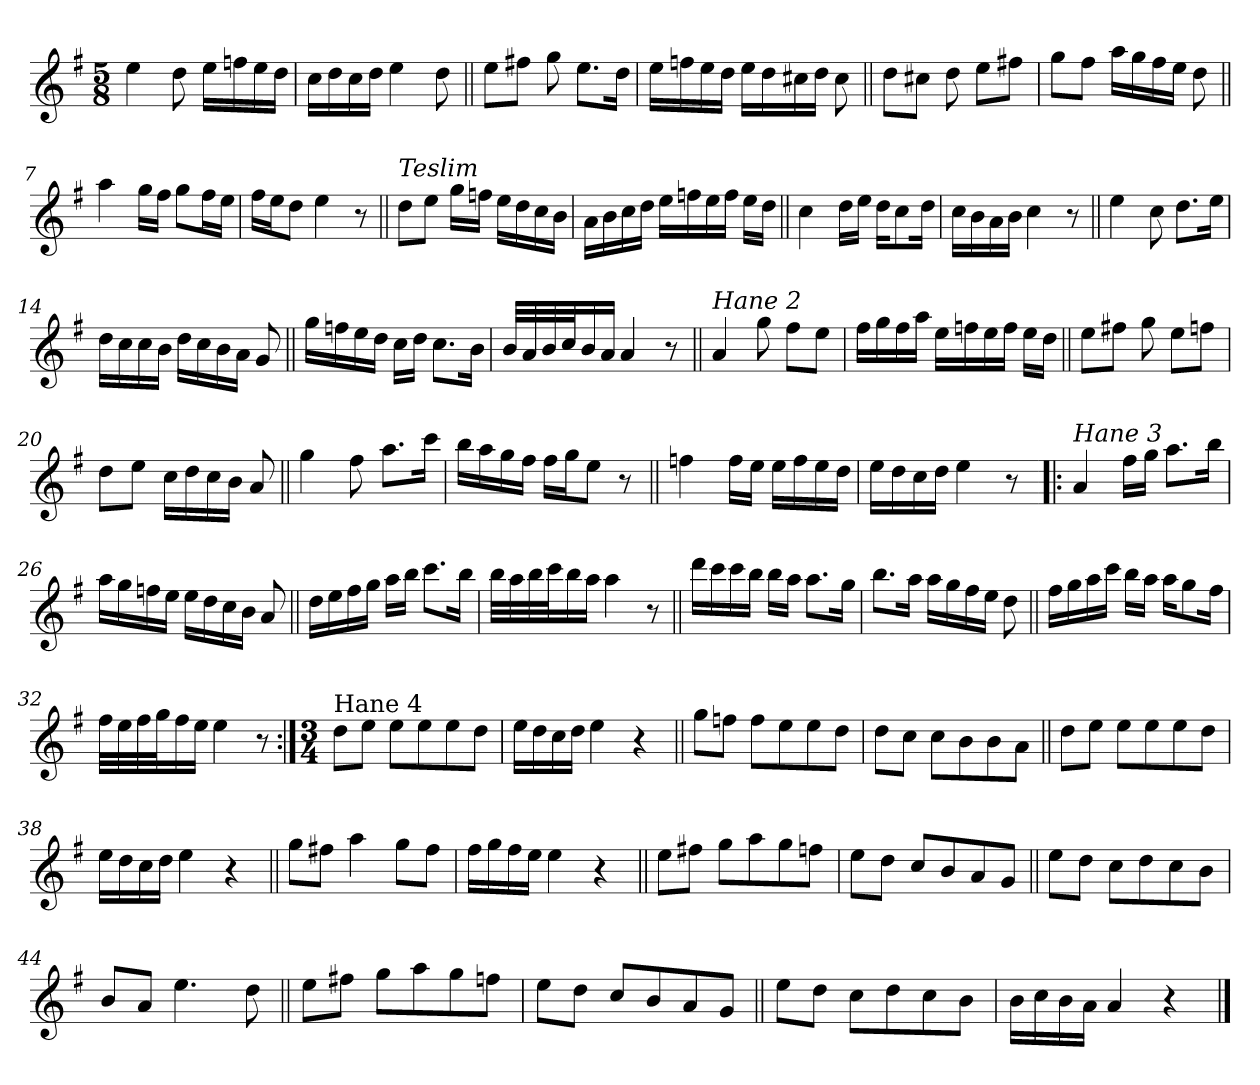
**kern
*part1
*staff1
*clefG2
*k[f#]
*G:
*M5/8
=1
4ee\
8dd\
16ee\LL
16ffn\
16ee\
16dd\JJ
=2
16cc\LL
16dd\
16cc\
16dd\JJ
4ee\
8dd\
=3||
8ee\L
8ff#X\J
8gg\
8.ee\L
16dd\Jk
=4
16ee\LL
16ffn\
16ee\
16dd\JJ
16ee\LL
16dd\
16cc#X\
16dd\JJ
8cc#\
!!LO:LB:g=z
=5||
8dd\L
8cc#X\J
8dd\
8ee\L
8ff#X\J
=6
8gg\L
8ff#\J
16aa\LL
16gg\
16ff#\
16ee\JJ
8dd\
=7||
4aa\
16gg\LL
16ff#\JJ
8gg\L
16ff#\L
16ee\JJ
=8
16ff#\LL
16ee\J
8dd\J
4ee\
8r
=9||
!LO:TX:a:i:t=Teslim
8dd\L
8ee\J
16gg\LL
16ffn\JJ
16ee\LL
16dd\
16cc\
16b\JJ
!!LO:LB:g=z
=10
16a\LL
16b\
16cc\
16dd\JJ
16ee\LL
16ffn\
16ee\
16ff\JJ
16ee\LL
16dd\JJ
=11||
4cc\
16dd\LL
16ee\JJ
16dd\KL
8cc\
16dd\Jk
=12
16cc\LL
16b\
16a\
16b\JJ
4cc\
8r
=13||
4ee\
8cc\
8.dd\L
16ee\Jk
=14
16dd\LL
16cc\
16cc\
16b\JJ
16dd\LL
16cc\
16b\
16a\JJ
8g/
!!LO:LB:g=z
=15||
16gg\LL
16ffn\
16ee\
16dd\JJ
16cc\LL
16dd\JJ
8.cc\L
16b\Jk
=16
32b/LLL
32a/
32b/
32cc/J
16b/
16a/JJ
4a/
8r
=17||
!LO:TX:a:i:t=Hane 2
4a/
8gg\
8ff#\L
8ee\J
=18
16ff#\LL
16gg\
16ff#\
16aa\JJ
16ee\LL
16ffn\
16ee\
16ff\JJ
16ee\LL
16dd\JJ
=19||
8ee\L
8ff#X\J
8gg\
8ee\L
8ffn\J
!!LO:LB:g=z
=20
8dd\L
8ee\J
16cc\LL
16dd\
16cc\
16b\JJ
8a/
=21||
4gg\
8ff#\
8.aa\L
16ccc\Jk
=22
16bb\LL
16aa\
16gg\
16ff#\JJ
16ff#\LL
16gg\J
8ee\J
8r
=23||
4ffn\
16ff\LL
16ee\JJ
16ee\LL
16ff\
16ee\
16dd\JJ
=24
16ee\LL
16dd\
16cc\
16dd\JJ
4ee\
8r
!!LO:LB:g=z
=25!|:
!LO:TX:a:i:t=Hane 3
4a/
16ff#\LL
16gg\JJ
8.aa\L
16bb\Jk
=26
16aa\LL
16gg\
16ffn\
16ee\JJ
16ee\LL
16dd\
16cc\
16b\JJ
8a/
=27||
16dd\LL
16ee\
16ff#\
16gg\JJ
16aa\LL
16bb\JJ
8.ccc\L
16bb\Jk
=28
32bb\LLL
32aa\
32bb\
32ccc\J
16bb\
16aa\JJ
4aa\
8r
!!LO:LB:g=z
=29||
16ddd\LL
16ccc\
16ccc\
16bb\JJ
16bb\LL
16aa\JJ
8.aa\L
16gg\Jk
=30
8.bb\L
16aa\Jk
16aa\LL
16gg\
16ff#\
16ee\JJ
8dd\
=31||
16ff#\LL
16gg\
16aa\
16ccc\JJ
16bb\LL
16aa\JJ
16aa\KL
8gg\
16ff#\Jk
=32
32ff#\LLL
32ee\
32ff#\
32gg\J
16ff#\
16ee\JJ
4ee\
8r
=33:|!
*M3/4
!LO:TX:a:t=Hane 4
8dd\L
8ee\J
8ee\L
8ee\
8ee\
8dd\J
!!LO:LB:g=z
=34
16ee\LL
16dd\
16cc\
16dd\JJ
4ee\
4r
=35||
8gg\L
8ffn\J
8ff\L
8ee\
8ee\
8dd\J
=36
8dd\L
8cc\J
8cc\L
8b\
8b\
8a\J
=37||
8dd\L
8ee\J
8ee\L
8ee\
8ee\
8dd\J
=38
16ee\LL
16dd\
16cc\
16dd\JJ
4ee\
4r
=39||
8gg\L
8ff#X\J
4aa\
8gg\L
8ff#\J
=40
16ff#\LL
16gg\
16ff#\
16ee\JJ
4ee\
4r
!!LO:LB:g=z
=41||
8ee\L
8ff#X\J
8gg\L
8aa\
8gg\
8ffn\J
=42
8ee\L
8dd\J
8cc/L
8b/
8a/
8g/J
=43||
8ee\L
8dd\J
8cc\L
8dd\
8cc\
8b\J
=44
8b/L
8a/J
4.ee\
8dd\
!!LO:PB:g=z
=45||
8ee\L
8ff#X\J
8gg\L
8aa\
8gg\
8ffn\J
=46
8ee\L
8dd\J
8cc/L
8b/
8a/
8g/J
=47||
8ee\L
8dd\J
8cc\L
8dd\
8cc\
8b\J
=48
16b\LL
16cc\
16b\
16a\JJ
4a/
4r
==
*-
